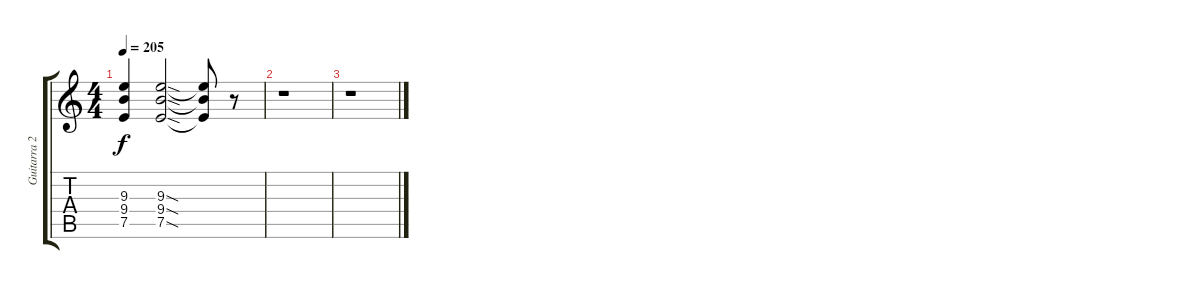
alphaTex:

\track ("Guitarra 2" "Guitarra 2") {instrument distortionguitar}
\staff {score tabs}
\tuning (E4 B3 G3 D3 A2 E2) {hide}
\ts (4 4)
\tempo 205
\clef g2
\ks c
(9.3 9.4 7.5).4{dy f} (9.3{sod} 9.4{sod} 7.5{sod}).2 (9.3{t} 9.4{t} 7.5{t}).8 r.8 |
r.1 |
r.1
